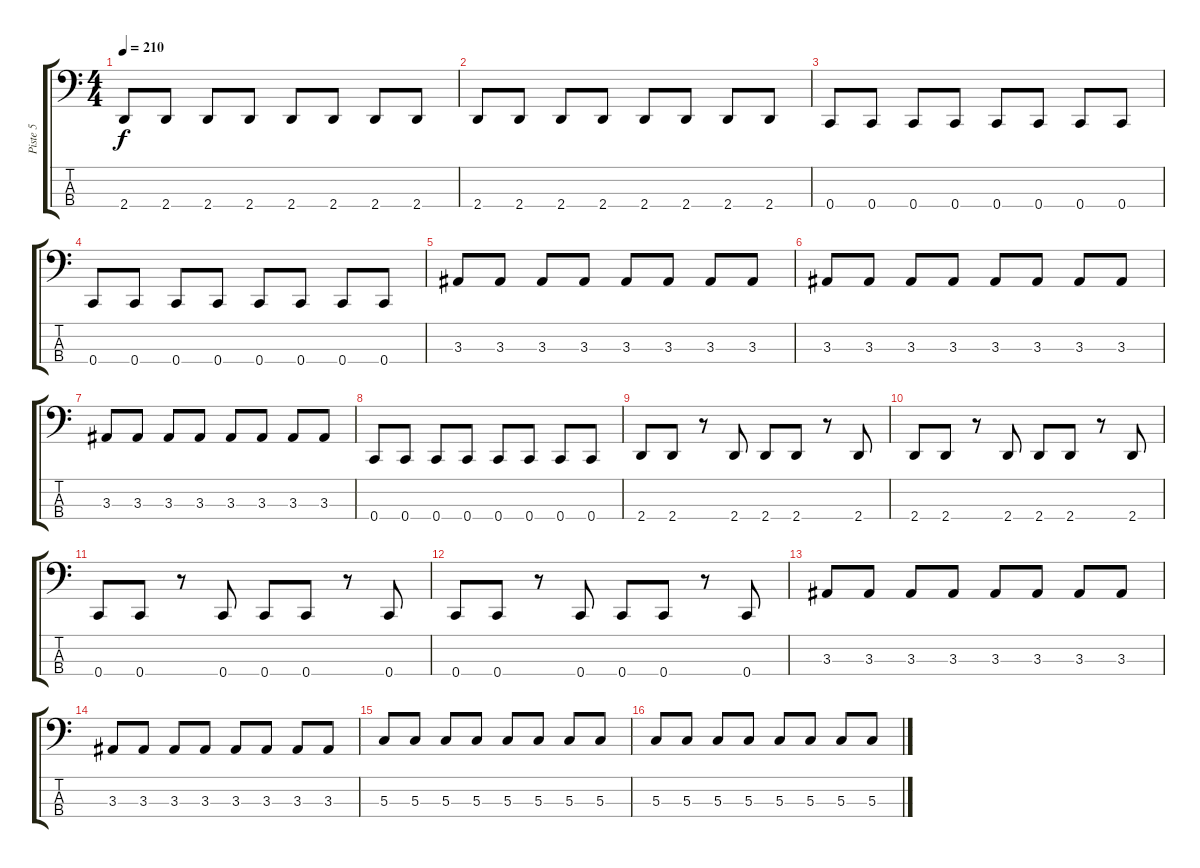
\track ("Piste 5" "Piste 5") {instrument electricbassfinger}
\staff {score tabs}
\tuning (F2 C2 G1 C1) {hide}
\ts (4 4)
\tempo 210
\clef f4
\ks c
2.4.8{dy f} 2.4.8 2.4.8 2.4.8 2.4.8 2.4.8 2.4.8 2.4.8 |
2.4.8 2.4.8 2.4.8 2.4.8 2.4.8 2.4.8 2.4.8 2.4.8 |
0.4.8 0.4.8 0.4.8 0.4.8 0.4.8 0.4.8 0.4.8 0.4.8 |
0.4.8 0.4.8 0.4.8 0.4.8 0.4.8 0.4.8 0.4.8 0.4.8 |
3.3.8 3.3.8 3.3.8 3.3.8 3.3.8 3.3.8 3.3.8 3.3.8 |
3.3.8 3.3.8 3.3.8 3.3.8 3.3.8 3.3.8 3.3.8 3.3.8 |
3.3.8 3.3.8 3.3.8 3.3.8 3.3.8 3.3.8 3.3.8 3.3.8 |
0.4.8 0.4.8 0.4.8 0.4.8 0.4.8 0.4.8 0.4.8 0.4.8 |
2.4.8 2.4.8 r.8 2.4.8 2.4.8 2.4.8 r.8 2.4.8 |
2.4.8 2.4.8 r.8 2.4.8 2.4.8 2.4.8 r.8 2.4.8 |
0.4.8 0.4.8 r.8 0.4.8 0.4.8 0.4.8 r.8 0.4.8 |
0.4.8 0.4.8 r.8 0.4.8 0.4.8 0.4.8 r.8 0.4.8 |
3.3.8 3.3.8 3.3.8 3.3.8 3.3.8 3.3.8 3.3.8 3.3.8 |
3.3.8 3.3.8 3.3.8 3.3.8 3.3.8 3.3.8 3.3.8 3.3.8 |
5.3.8 5.3.8 5.3.8 5.3.8 5.3.8 5.3.8 5.3.8 5.3.8 |
5.3.8 5.3.8 5.3.8 5.3.8 5.3.8 5.3.8 5.3.8 5.3.8
